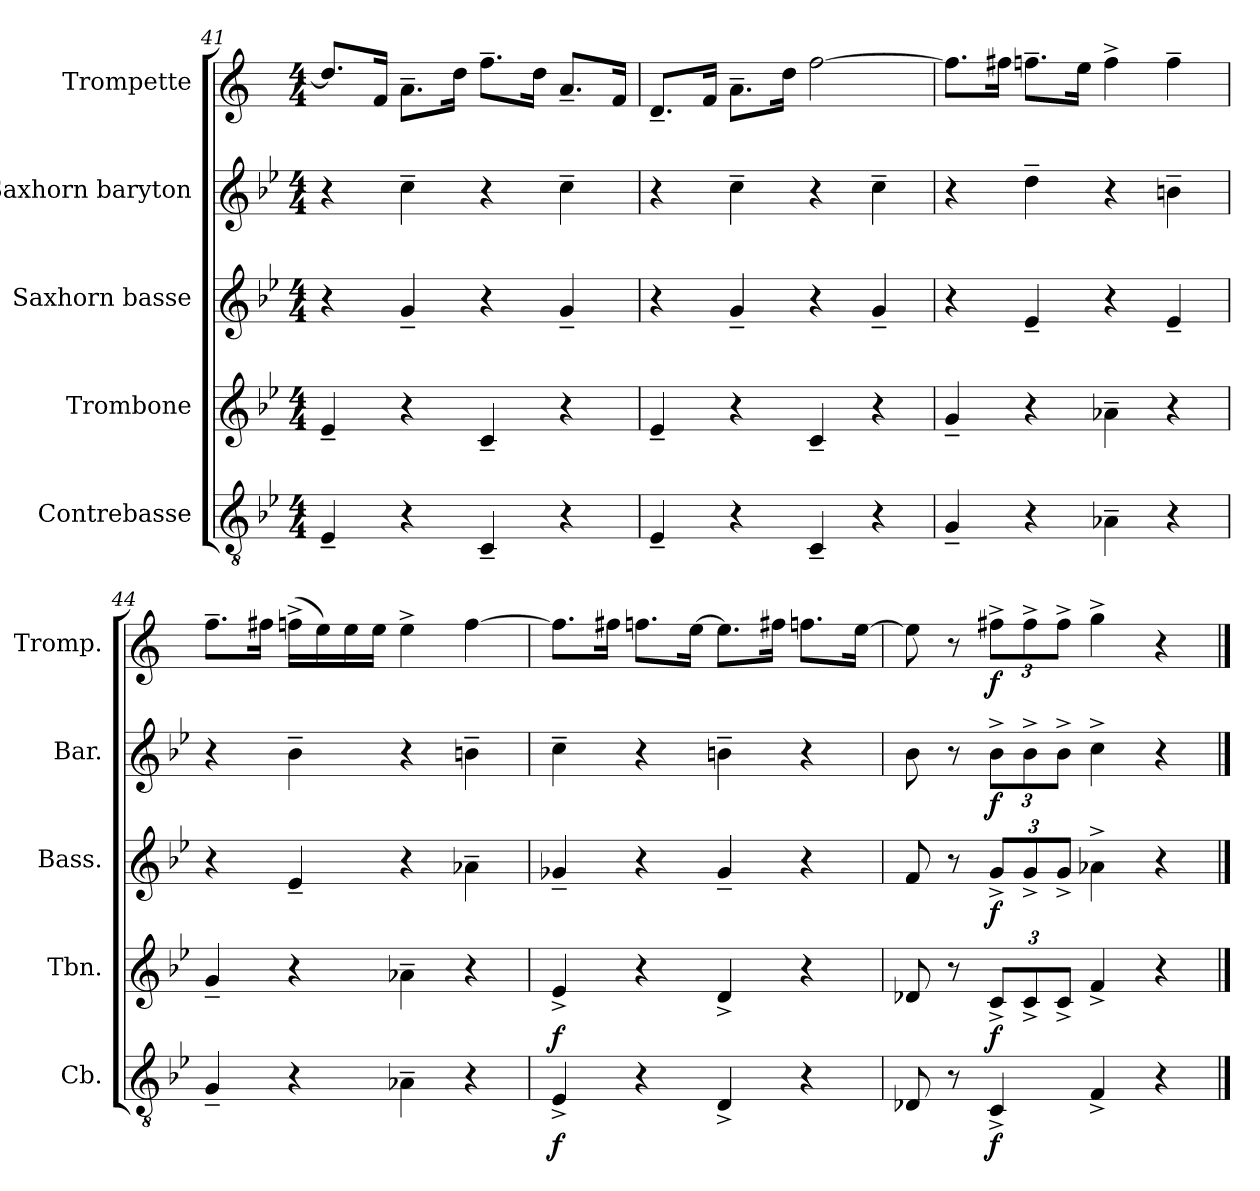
**kern	**dynam	**kern	**dynam	**kern	**dynam	**kern	**dynam	**kern	**dynam
*part5	*part5	*part4	*part4	*part3	*part3	*part2	*part2	*part1	*part1
*staff5	*staff5	*staff4	*staff4	*staff3	*staff3	*staff2	*staff2	*staff1	*staff1
*I"Contrebasse	*	*I"Trombone	*	*I"Saxhorn basse	*	*I"Saxhorn baryton	*	*I"Trompette	*
*I'Cb.	*	*I'Tbn.	*	*I'Bass.	*	*I'Bar.	*	*I'Tromp.	*
!!LO:PB:g=z
*clefGv2	*	*clefG2	*	*clefG2	*	*clefG2	*	*clefG2	*
*ITrd8c14	*	*ITrd8c14	*	*ITrd8c14	*	*ITrd8c14	*	*ITrd1c2	*
*k[b-e-]	*	*k[b-e-]	*	*k[b-e-]	*	*k[b-e-]	*	*k[b-e-]	*
*M4/4	*	*M4/4	*	*M4/4	*	*M4/4	*	*M4/4	*
=41	=41	=41	=41	=41	=41	=41	=41	=41	=41
4EE-~/	.	4E-~/	.	4r	.	4r	.	8.cc/L]	.
.	.	.	.	.	.	.	.	16e-/Jk	.
4r	.	4r	.	4G~/	.	4c~\	.	8.g~\L	.
.	.	.	.	.	.	.	.	16cc\Jk	.
4CC~/	.	4C~/	.	4r	.	4r	.	8.ee-~\L	.
.	.	.	.	.	.	.	.	16cc\Jk	.
4r	.	4r	.	4G~/	.	4c~\	.	8.g~/L	.
.	.	.	.	.	.	.	.	16e-/Jk	.
=42	=42	=42	=42	=42	=42	=42	=42	=42	=42
4EE-~/	.	4E-~/	.	4r	.	4r	.	8.c~/L	.
.	.	.	.	.	.	.	.	16e-/Jk	.
4r	.	4r	.	4G~/	.	4c~\	.	8.g~\L	.
.	.	.	.	.	.	.	.	16cc\Jk	.
4CC~/	.	4C~/	.	4r	.	4r	.	[2ee-\	.
4r	.	4r	.	4G~/	.	4c~\	.	.	.
=43	=43	=43	=43	=43	=43	=43	=43	=43	=43
4GG~/	.	4G~/	.	4r	.	4r	.	8.ee-\L]	.
.	.	.	.	.	.	.	.	16een\Jk	.
4r	.	4r	.	4E-~/	.	4d~\	.	8.ee-X~\L	.
.	.	.	.	.	.	.	.	16dd\Jk	.
4AA-X~\	.	4A-X~\	.	4r	.	4r	.	4ee-^\	.
4r	.	4r	.	4E-~/	.	4Bn~\	.	4ee-~\	.
!!LO:LB:g=z
=44	=44	=44	=44	=44	=44	=44	=44	=44	=44
4GG~/	.	4G~/	.	4r	.	4r	.	8.ee-~\L	.
.	.	.	.	.	.	.	.	16een\Jk	.
4r	.	4r	.	4E-~/	.	4B-~\	.	(>16ee-X^\LL	.
.	.	.	.	.	.	.	.	16dd\)	.
.	.	.	.	.	.	.	.	16dd\	.
.	.	.	.	.	.	.	.	16dd\JJ	.
4AA-X~\	.	4A-X~\	.	4r	.	4r	.	4dd^\	.
4r	.	4r	.	4A-X~\	.	4Bn~\	.	[4ee-\	.
=45	=45	=45	=45	=45	=45	=45	=45	=45	=45
!	!LO:DY:b	!	!LO:DY:b	!	!	!	!	!	!
4EE-^/	f	4E-^/	f	4G-X~/	.	4c~\	.	8.ee-\L]	.
.	.	.	.	.	.	.	.	16een\Jk	.
4r	.	4r	.	4r	.	4r	.	8.ee-X\L	.
.	.	.	.	.	.	.	.	[16dd\Jk	.
4DD^/	.	4D^/	.	4G-~/	.	4Bn~\	.	8.dd\L]	.
.	.	.	.	.	.	.	.	16een\Jk	.
4r	.	4r	.	4r	.	4r	.	8.ee-X\L	.
.	.	.	.	.	.	.	.	[16dd\Jk	.
=46	=46	=46	=46	=46	=46	=46	=46	=46	=46
8DD-X/	.	8D-X/	.	8F/	.	8B-\	.	8dd\]	.
8r	.	8r	.	8r	.	8r	.	8r	.
*	*	*Xbrackettup	*	*Xbrackettup	*	*Xbrackettup	*	*Xbrackettup	*
!	!LO:DY:b	!	!LO:DY:b	!	!LO:DY:b	!	!LO:DY:b	!	!LO:DY:b
4CC^/	f	12C^/L	f	12G^/L	f	12B-^\L	f	12een^\L	f
.	.	12C^/	.	12G^/	.	12B-^\	.	12ee^\	.
.	.	12C^/J	.	12G^/J	.	12B-^\J	.	12ee^\J	.
4FF^/	.	4F^/	.	4A-X^\	.	4c^\	.	4ff^\	.
4r	.	4r	.	4r	.	4r	.	4r	.
==	==	==	==	==	==	==	==	==	==
*-	*-	*-	*-	*-	*-	*-	*-	*-	*-
